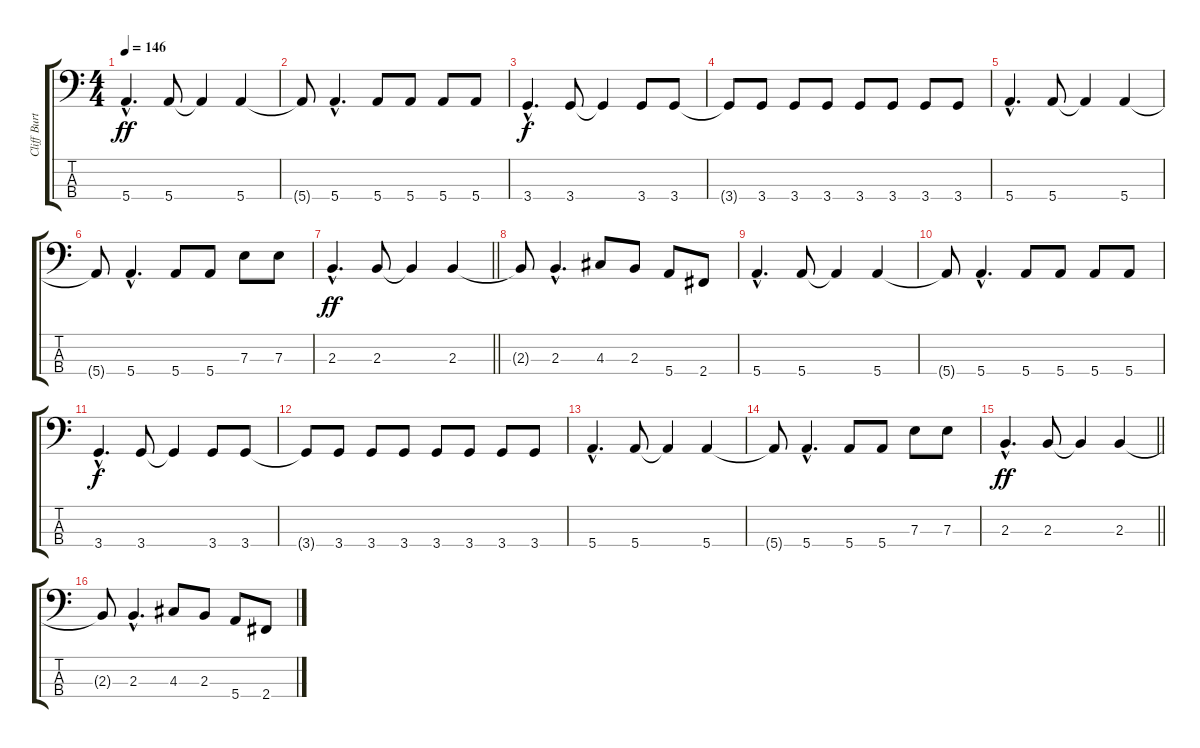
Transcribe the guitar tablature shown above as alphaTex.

\track ("Cliff Burton - Bass" "Cliff Burt") {instrument electricbasspick}
\staff {score tabs}
\tuning (G2 D2 A1 E1) {hide}
\ts (4 4)
\tempo 146
\clef f4
\ks c
5.4{hac}.4{d dy ff} 5.4.8 5.4{t}.4 5.4.4 |
5.4{t}.8 5.4{hac}.4{d} 5.4.8 5.4.8 5.4.8 5.4.8 |
3.4{hac}.4{d dy f} 3.4.8 3.4{t}.4 3.4.8 3.4.8 |
3.4{t}.8 3.4.8 3.4.8 3.4.8 3.4.8 3.4.8 3.4.8 3.4.8 |
5.4{hac}.4{d} 5.4.8 5.4{t}.4 5.4.4 |
5.4{t}.8 5.4{hac}.4{d} 5.4.8 5.4.8 7.3.8 7.3.8 |
\barLineRight lightlight
2.3{hac}.4{d dy ff} 2.3.8 2.3{t}.4 2.3.4 |
2.3{t}.8 2.3{hac}.4{d} 4.3.8 2.3.8 5.4.8 2.4.8 |
5.4{hac}.4{d} 5.4.8 5.4{t}.4 5.4.4 |
5.4{t}.8 5.4{hac}.4{d} 5.4.8 5.4.8 5.4.8 5.4.8 |
3.4{hac}.4{d dy f} 3.4.8 3.4{t}.4 3.4.8 3.4.8 |
3.4{t}.8 3.4.8 3.4.8 3.4.8 3.4.8 3.4.8 3.4.8 3.4.8 |
5.4{hac}.4{d} 5.4.8 5.4{t}.4 5.4.4 |
5.4{t}.8 5.4{hac}.4{d} 5.4.8 5.4.8 7.3.8 7.3.8 |
\barLineRight lightlight
2.3{hac}.4{d dy ff} 2.3.8 2.3{t}.4 2.3.4 |
2.3{t}.8 2.3{hac}.4{d} 4.3.8 2.3.8 5.4.8 2.4.8
